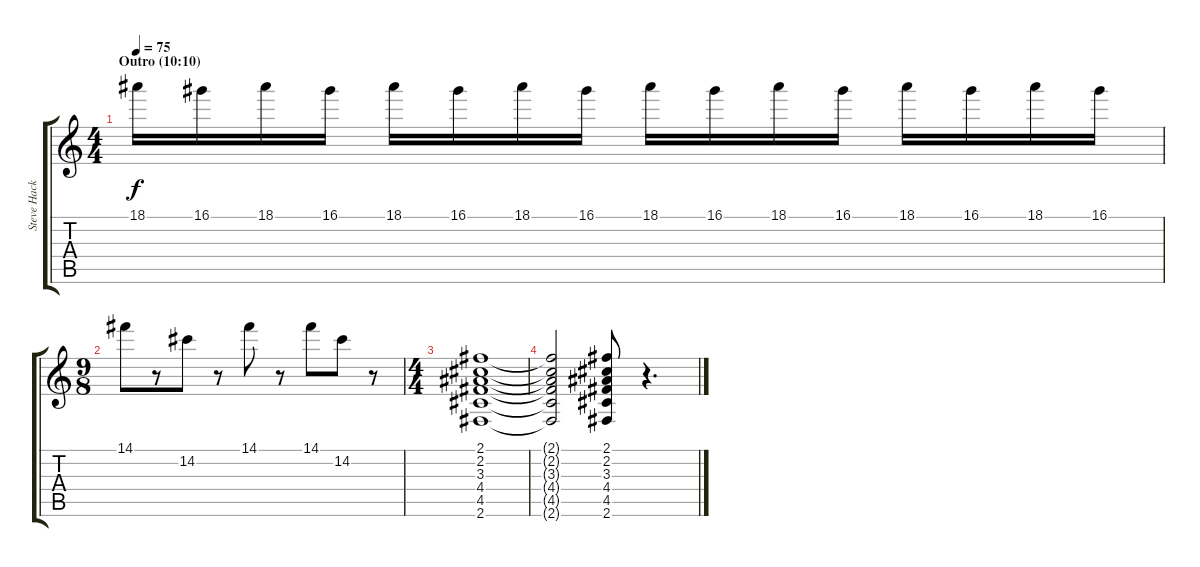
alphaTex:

\track ("Steve Hackett (dist guitar solo 1)" "Steve Hack") {instrument overdrivenguitar}
\staff {score tabs}
\tuning (E4 B3 G3 D3 A2 E2) {hide}
\ts (4 4)
\section ("" "Outro (10:10)")
\tempo 75
\clef g2
\ks c
18.1.16{dy f} 16.1.16 18.1.16 16.1.16 18.1.16 16.1.16 18.1.16 16.1.16 18.1.16 16.1.16 18.1.16 16.1.16 18.1.16 16.1.16 18.1.16 16.1.16 |
\ts (9 8)
14.1.8 r.8 14.2.8 r.8 14.1.8 r.8 14.1.8 14.2.8 r.8 |
\ts (4 4)
(2.1 2.2 3.3 4.4 4.5 2.6).1{volume 13} |
(2.1{t} 2.2{t} 3.3{t} 4.4{t} 4.5{t} 2.6{t}).2 (2.1 2.2 3.3 4.4 4.5 2.6).8 r.4{d}
